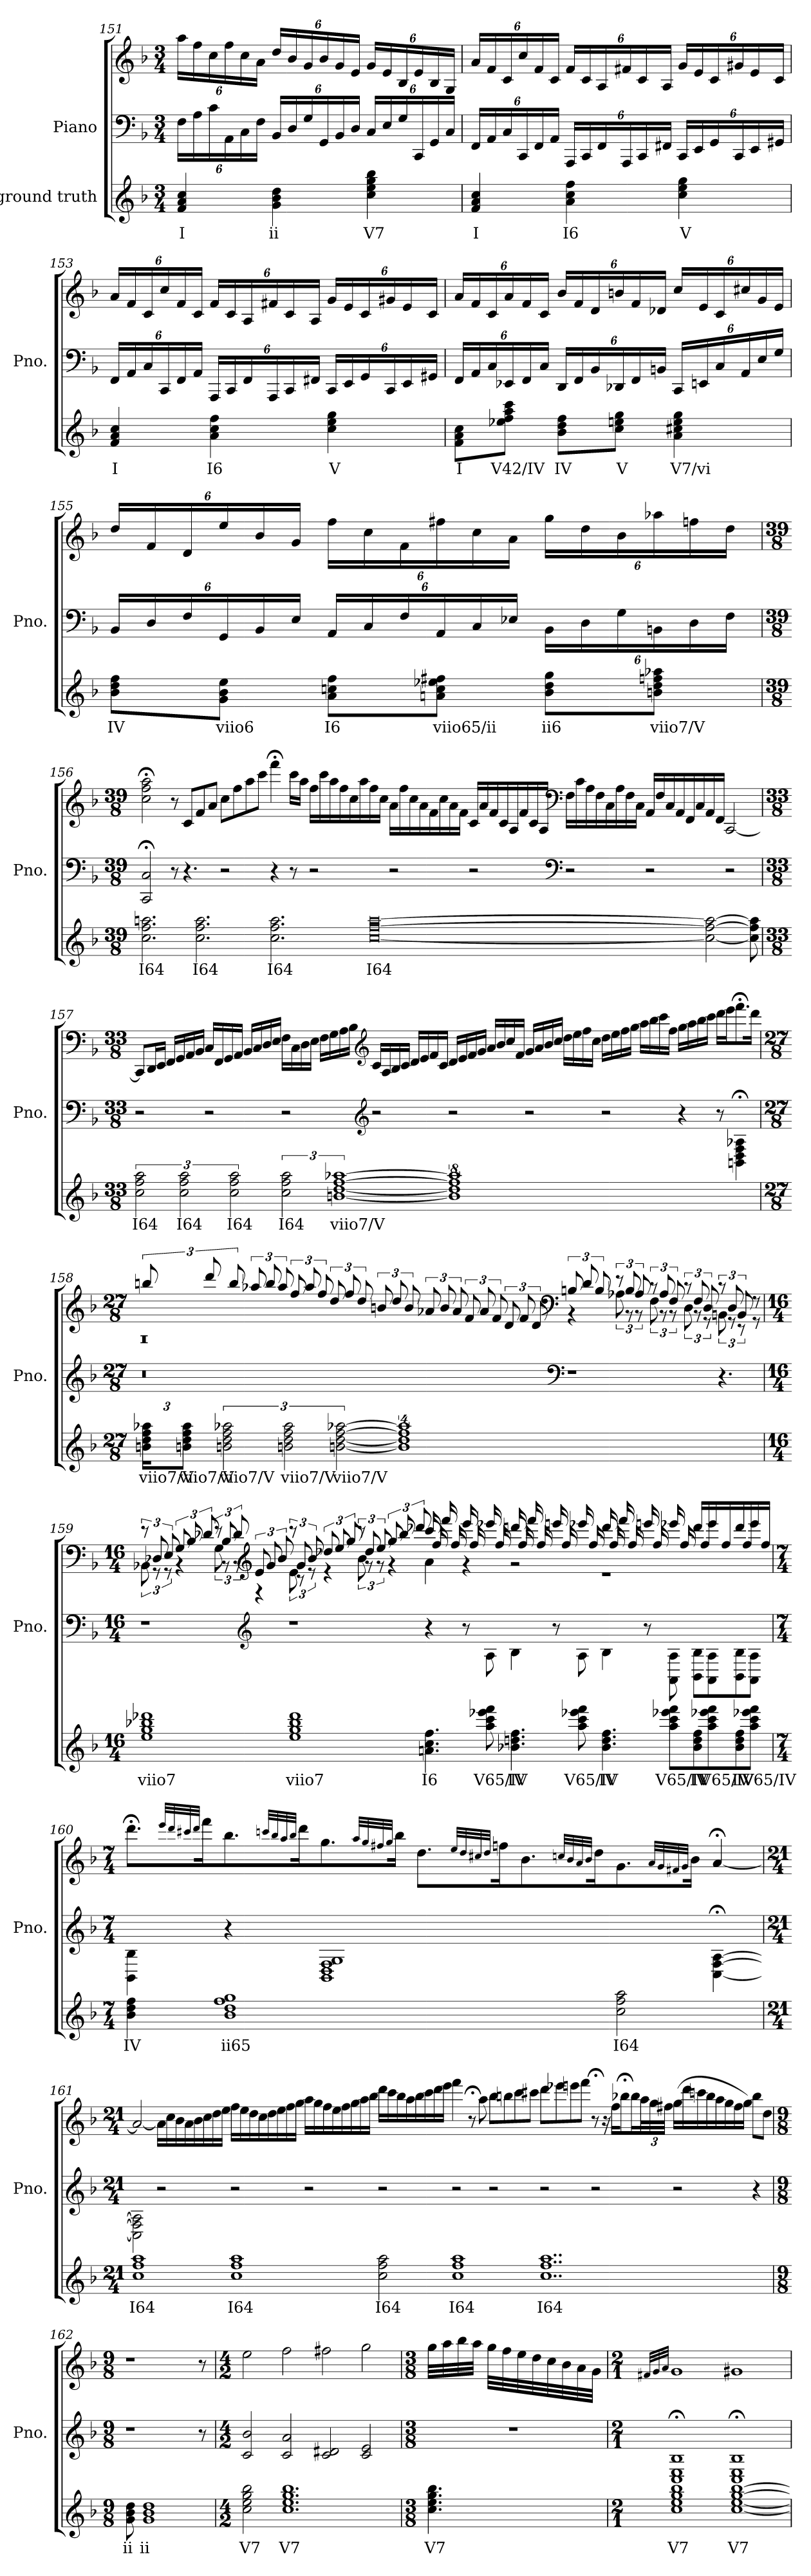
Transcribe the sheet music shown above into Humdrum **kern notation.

**kern	**text	**kern	**kern
*part2	*part2	*part1	*part1
*staff3	*staff3	*staff2	*staff1
*I"ground truth	*	*I"Piano	*
*	*	*I'Pno.	*
!!LO:LB:g=z
*	*	*clefF4	*clefG2
*k[b-]	*	*k[b-]	*k[b-]
*F:	*	*F:	*F:
*M3/4	*	*M3/4	*M3/4
=151	=151	=151	=151
*	*	*Xbrackettup	*Xbrackettup
4f 4a 4cc	I	24F\LL	24aa\LL
.	.	24A\	24ff\
.	.	24c\	24cc\
.	.	24AA\	24ff\
.	.	24C\	24cc\
.	.	24F\JJ	24a\JJ
4g 4b- 4dd	ii	24BB-/LL	24dd/LL
.	.	24D/	24b-/
.	.	24G/	24g/
.	.	24GG/	24b-/
.	.	24BB-/	24g/
.	.	24D/JJ	24e/JJ
4cc 4ee 4gg 4bb-	V7	24C/LL	24g/LL
.	.	24E/	24e/
.	.	24G/	24B-/
.	.	24CC/	24e/
.	.	24GG/	24B-/
.	.	24C/JJ	24G/JJ
=152	=152	=152	=152
4f 4a 4cc	I	24FF/LL	24a/LL
.	.	24AA/	24f/
.	.	24C/	24c/
.	.	24CC/	24cc/
.	.	24FF/	24f/
.	.	24AA/JJ	24c/JJ
4a 4cc 4ff	I6	24AAA/LL	24f/LL
.	.	24CC/	24c/
.	.	24FF/	24A/
.	.	24AAA/	24f#X/
.	.	24CC/	24c/
.	.	24FF#X/JJ	24A/JJ
4cc 4ee 4gg	V	24CC/LL	24g/LL
.	.	24EE/	24e/
.	.	24GG/	24c/
.	.	24CC/	24g#X/
.	.	24EE/	24e/
.	.	24GG#X/JJ	24c/JJ
!!LO:LB:g=z
=153	=153	=153	=153
4f 4a 4cc	I	24FF/LL	24a/LL
.	.	24AA/	24f/
.	.	24C/	24c/
.	.	24CC/	24cc/
.	.	24FF/	24f/
.	.	24AA/JJ	24c/JJ
4a 4cc 4ff	I6	24AAA/LL	24f/LL
.	.	24CC/	24c/
.	.	24FF/	24A/
.	.	24AAA/	24f#X/
.	.	24CC/	24c/
.	.	24FF#X/JJ	24A/JJ
4cc 4ee 4gg	V	24CC/LL	24g/LL
.	.	24EE/	24e/
.	.	24GG/	24c/
.	.	24CC/	24g#X/
.	.	24EE/	24e/
.	.	24GG#X/JJ	24c/JJ
=154	=154	=154	=154
8f 8a 8ccL	I	24FF/LL	24a/LL
.	.	24AA/	24f/
.	.	24C/	24c/
8ee-X 8ff 8aa 8cccJ	V42/IV	24EE-X/	24a/
.	.	24FF/	24f/
.	.	24C/JJ	24c/JJ
8b- 8dd 8ffL	IV	24DD/LL	24b-/LL
.	.	24FF/	24f/
.	.	24BB-/	24d/
8cc 8een 8ggJ	V	24DD-X/	24bn/
.	.	24FF/	24f/
.	.	24BBn/JJ	24d-X/JJ
4a 4cc#X 4ee 4gg	V7/vi	24CC/LL	24cc/LL
.	.	24EEn/	24e/
.	.	24C/	24c/
.	.	24AA/	24cc#X/
.	.	24E/	24g/
.	.	24G/JJ	24e/JJ
!!LO:LB:g=z
=155	=155	=155	=155
8b- 8dd 8ffL	IV	24BB-/LL	24dd/LL
.	.	24D/	24f/
.	.	24F/	24d/
8g 8b- 8eeJ	viio6	24GG/	24ee/
.	.	24BB-/	24b-/
.	.	24E/JJ	24g/JJ
8a 8ccn 8ffL	I6	24AA/LL	24ff\LL
.	.	24C/	24cc\
.	.	24F/	24f\
8an 8cc 8ee-X 8ff#XJ	viio65/ii	24AA/	24ff#X\
.	.	24C/	24cc\
.	.	24E-X/JJ	24a\JJ
8b- 8dd 8ggL	ii6	24BB-\LL	24gg\LL
.	.	24D\	24dd\
.	.	24G\	24b-\
8bn 8dd 8ffn 8aa-XJ	viio7/V	24BBn\	24aa-X\
.	.	24D\	24ffn\
.	.	24F\JJ	24dd\JJ
!!LO:PB:g=z
=156	=156	=156	=156
*M39/8	*	*M39/8	*M39/8
2.cc 2.ff 2.aan	I64	2CC/;< 2C/;<	2cc\;< 2ff\;< 2aa\;<
.	.	8r	8r
.	.	4.r	8c/L
2.cc 2.ff 2.aa	I64	.	8f/
.	.	.	8a/J
.	.	2r	8cc\L
.	.	.	8ff\
.	.	.	8aa\
.	.	.	8ccc\J
2.cc 2.ff 2.aa	I64	4r	4fff;<\
.	.	8r	16ccc\LL
.	.	.	16aa\JJ
.	.	2r	16ff\LL
.	.	.	16ccc\
.	.	.	16aa\
.	.	.	16ff\
.	.	.	16cc\
.	.	.	16aa\
[0cc [0ff [0aa	I64	.	16ff\
.	.	.	16cc\JJ
.	.	2r	16a\LL
.	.	.	16ff\
.	.	.	16cc\
.	.	.	16a\
.	.	.	16f\
.	.	.	16cc\
.	.	.	16a\
.	.	.	16f\JJ
.	.	2r	16c/LL
.	.	.	16a/
.	.	.	16f/
.	.	.	16c/
.	.	.	16A/
.	.	.	16f/
.	.	.	16c/
.	.	.	16A/JJ
*	*	*clefF4	*clefF4
.	.	2r	16F\LL
.	.	.	16c\
.	.	.	16A\
.	.	.	16F\
.	.	.	16C\
.	.	.	16A\
.	.	.	16F\
.	.	.	16C\JJ
.	.	2r	16AA/LL
.	.	.	16F/
.	.	.	16C/
.	.	.	16AA/
.	.	.	16FF/
.	.	.	16C/
2cc_ 2ff_ 2aa_	.	.	16AA/
.	.	.	16FF/JJ
.	.	2r	[2CC/
8cc] 8ff] 8aa]	.	.	.
!!LO:LB:g=z
=157	=157	=157	=157
*M33/8	*	*M33/8	*M33/8
3cc 3ff 3aa	I64	2r	8CC/L]
.	.	.	16DD/L
.	.	.	16EE/JJ
.	.	.	16FF/LL
.	.	.	16GG/
3cc 3ff 3aa	I64	.	.
.	.	.	16AA/
.	.	.	16BB-/JJ
.	.	2r	16C/LL
.	.	.	16FF/
.	.	.	16GG/
3cc 3ff 3aa	I64	.	.
.	.	.	16AA/JJ
.	.	.	16BB-/LL
.	.	.	16C/
.	.	.	16D/
.	.	.	16E/JJ
3cc 3ff 3aa	I64	2r	16F\LL
.	.	.	16C\
.	.	.	16D\
.	.	.	16E\JJ
.	.	.	16F\LL
.	.	.	16G\
[3%2bn [3%2dd [3%2ff [3%2aa-X	viio7/V	.	.
.	.	.	16A\
.	.	.	16B-\JJ
*	*	*clefG2	*clefG2
.	.	2r	16c/LL
.	.	.	16A/
.	.	.	16B-/
.	.	.	16c/JJ
.	.	.	16d/LL
.	.	.	16e/
.	.	.	16f/
.	.	.	16c/JJ
8%17b] 8%17dd] 8%17ff] 8%17aa-]	.	2r	16d/LL
.	.	.	16e/
.	.	.	16f/
.	.	.	16g/JJ
.	.	.	16a/LL
.	.	.	16b-/
.	.	.	16cc/
.	.	.	16f/JJ
.	.	2r	16g/LL
.	.	.	16a/
.	.	.	16b-/
.	.	.	16cc/JJ
.	.	.	16dd\LL
.	.	.	16ee\
.	.	.	16ff\
.	.	.	16cc\JJ
.	.	2r	16dd\LL
.	.	.	16ee\
.	.	.	16ff\
.	.	.	16gg\JJ
.	.	.	16aa\LL
.	.	.	16bb-\
.	.	.	16ccc\
.	.	.	16ff\JJ
.	.	4r	16gg\LL
.	.	.	16aa\
.	.	.	16bb-\
.	.	.	16ccc\JJ
.	.	8r	16ddd\LL
.	.	.	16eee\J
.	.	4BBn\;< 4D\;< 4F\;< 4A-X\;<	8.fff;<\
.	.	.	16ddd\Jk
!!LO:LB:g=z
=158	=158	=158	=158
*M27/8	*	*M27/8	*M27/8
*	*	*	*brackettup
*	*	*	*^
24bn 24dd 24ff 24aa-XKL	viio7/V	0r	12bbn/	0r
12bn 12dd 12ff 12aa-J	viio7/V	.	.	.
.	.	.	12ddd/	.
3bn 3dd 3ff 3aa-X	viio7/V	.	.	.
.	.	.	12bb/	.
.	.	.	12aa-X/	.
.	.	.	12bb/	.
.	.	.	12aa-/	.
3bn 3dd 3ff 3aa-	viio7/V	.	.	.
.	.	.	12ff/	.
.	.	.	12aa-/	.
.	.	.	12ff/	.
.	.	.	12dd/	.
[3bn [3dd [3ff [3aa-X	viio7/V	.	.	.
.	.	.	12ff/	.
.	.	.	12dd/	.
.	.	.	12bn/	.
.	.	.	12dd/	.
4%9b] 4%9dd] 4%9ff] 4%9aa-]	.	.	.	.
.	.	.	12b/	.
.	.	.	12a-X/	.
.	.	.	12b/	.
.	.	.	12a-/	.
.	.	.	12f/	.
.	.	.	12a-/	.
.	.	.	12f/	.
.	.	.	12d/	.
.	.	.	12f/	.
.	.	.	12d/	.
*	*	*clefF4	*clefF4	*
.	.	1r	12Bn/	4r
.	.	.	12d/	.
.	.	.	12B/	.
.	.	.	12r	12A-X\
.	.	.	12B/	12r
.	.	.	12A-/	12r
.	.	.	12r	12F\
.	.	.	12A-/	12r
.	.	.	12F/	12r
.	.	.	12r	12D\
.	.	.	12F/	12r
.	.	.	12D/	12r
.	.	4.r	12r	12BBn\
.	.	.	12D/	12r
.	.	.	12BB/	12r
.	.	.	8r	8r
!!LO:LB:g=z	!!
=159	=159	=159	=159	=159
*M16/4	*	*M16/4	*M16/4	*
1ee 1gg 1bb-X 1ddd-X	viio7	1r	12r	12BB-X\
.	.	.	12D-X/	12r
.	.	.	12E/	12r
.	.	.	12G/	4r
.	.	.	12B-/	.
.	.	.	12d-X/	.
.	.	.	12r	12G\
.	.	.	12B-/	12r
.	.	.	12d-/	12r
*	*	*clefG2	*clefG2	*
.	.	.	12e/	4r
.	.	.	12g/	.
.	.	.	12b-/	.
1ee 1gg 1bb- 1ddd-	viio7	1r	12r	12e\
.	.	.	12g/	12r
.	.	.	12b-/	12r
.	.	.	12dd-X/	4r
.	.	.	12ee/	.
.	.	.	12gg/	.
.	.	.	12r	12b-\
.	.	.	12dd-/	12r
.	.	.	12ee/	12r
.	.	.	12gg/	4r
.	.	.	12bb-/	.
.	.	.	12ddd-X/	.
4.an 4.cc 4.ff	I6	4r	16ccc/	4a\
.	.	.	16ff/	.
.	.	.	16fff/	.
.	.	.	16ff/	.
.	.	8r	16eee/	4r
.	.	.	16ff/	.
8aa 8ccc 8eee-X 8fff	V65/IV	8A\	16eee-X/	.
.	.	.	16ff/	.
4.b-X 4.ddn 4.ff	IV	4B-\	16dddn/	2r
.	.	.	16ff/	.
.	.	.	16fff/	.
.	.	.	16ff/	.
.	.	8r	16eeen/	.
.	.	.	16ff/	.
8aa 8ccc 8eee-X 8fff	V65/IV	8A\	16eee-X/	.
.	.	.	16ff/	.
4.b- 4.dd 4.ff	IV	4B-\	16ddd/	1r
.	.	.	16ff/	.
.	.	.	16fff/	.
.	.	.	16ff/	.
.	.	8r	16eeen/	.
.	.	.	16ff/	.
8aa 8ccc 8eee-X 8fffL	V65/IV	8AA\ 8A\	16eee-X/	.
.	.	.	16ff/	.
8b- 8dd 8ff	IV	8BB-\ 8B-\L	16ddd/LL	.
.	.	.	16ff/	.
8aa 8ccc 8eee-X 8fff	V65/IV	8AA\ 8A\	16eee-/	.
.	.	.	16ff/	.
8b- 8dd 8ff	IV	8BB-\ 8B-\	16ddd/	.
.	.	.	16ff/	.
8aa 8ccc 8eee-X 8fffJ	V65/IV	8AA\ 8A\J	16eee-/	.
.	.	.	16ff/JJ	.
*	*	*	*v	*v
!!LO:LB:g=z
=160	=160	=160	=160
*M7/4	*	*M7/4	*M7/4
4b- 4dd 4ff	IV	4BB-\ 4B-\	8.ddd;<\L
.	.	.	32qeee/LLL
.	.	.	32qddd/
.	.	.	32qccc#X/
.	.	.	32qddd/JJJ
.	.	.	16fff\K
1b- 1dd 1ff 1gg	ii65	4r	8.bb-\
.	.	.	32qcccn/LLL
.	.	.	32qbb-/
.	.	.	32qaa/
.	.	.	32qbb-/JJJ
.	.	.	16ddd\K
.	.	1BB- 1D 1F 1G	8.gg\
.	.	.	32qaa/LLL
.	.	.	32qgg/
.	.	.	32qff#X/
.	.	.	32qgg/JJJ
.	.	.	16bb-\Jk
.	.	.	8.dd\L
.	.	.	32qee/LLL
.	.	.	32qdd/
.	.	.	32qcc#X/
.	.	.	32qdd/JJJ
.	.	.	16ffn\K
.	.	.	8.b-\
.	.	.	32qccn/LLL
.	.	.	32qb-/
.	.	.	32qa/
.	.	.	32qb-/JJJ
.	.	.	16dd\K
2cc 2ff 2aa	I64	.	8.g\
.	.	.	32qa/LLL
.	.	.	32qg/
.	.	.	32qf#X/
.	.	.	32qg/JJJ
.	.	.	16b-\Jk
.	.	[4C\;< [4F\;< [4A\;<	[4a;</
!!LO:LB:g=z
=161	=161	=161	=161
*M21/4	*	*M21/4	*M21/4
1cc 1ff 1aa	I64	2C\] 2F\] 2A\]	2a/_
.	.	2r	16a\LL]
.	.	.	16cc\
.	.	.	16b-\
.	.	.	16a\
.	.	.	16b-\
.	.	.	16cc\
.	.	.	16dd\
.	.	.	16ee\JJ
1cc 1ff 1aa	I64	2r	16ff\LL
.	.	.	16ee\
.	.	.	16dd\
.	.	.	16cc\
.	.	.	16dd\
.	.	.	16ee\
.	.	.	16ff\
.	.	.	16gg\JJ
.	.	2r	16aa\LL
.	.	.	16gg\
.	.	.	16ff\
.	.	.	16ee\
.	.	.	16ff\
.	.	.	16gg\
.	.	.	16aa\
.	.	.	16bb-\JJ
2cc 2ff 2aa	I64	2r	16ddd\LL
.	.	.	16ccc\
.	.	.	16bb-\
.	.	.	16aa\
.	.	.	16bb-\
.	.	.	16ccc\
.	.	.	16ddd\
.	.	.	16eee\JJ
1cc 1ff 1aa	I64	2r	4fff\
.	.	.	8r;<
.	.	.	8aa\
.	.	2r	8bb-\L
.	.	.	8bbn\
.	.	.	8ccc\
.	.	.	8ccc#X\J
1..cc 1..ff 1..aa	I64	2r	8ddd\L
.	.	.	8eee-X\
.	.	.	8eeen\
.	.	.	8fff\J
.	.	2r	8r;<
.	.	.	16r
.	.	.	16ff\KL
.	.	.	8bb-X;<\
.	.	.	16bb-\L
*	*	*	*Xbrackettup
.	.	.	48aa\L
.	.	.	48gg\
.	.	.	48ff#X\JJJ
.	.	2r	(>16gg\LL
.	.	.	16ddd\
.	.	.	16cccn\
.	.	.	16bb-\
.	.	.	16aa\
.	.	.	16gg\
.	.	.	16ff#\
.	.	.	16gg\JJ)
.	.	4r	8bb-\L
.	.	.	8dd\J
!!LO:PB:g=z
=162	=162	=162	=162
*M9/8	*	*M9/8	*M9/8
8g 8b- 8dd	ii	1r	1r
1g 1b- 1dd	ii	.	.
.	.	8r	8r
=163	=163	=163	=163
*M4/2	*	*M4/2	*M4/2
2cc 2ee 2gg 2bb-	V7	2c/ 2b-/	2ee\
1.cc 1.ee 1.gg 1.bb-	V7	2c/ 2a/	2ff\
.	.	2c/ 2d#X/	2ff#X\
.	.	2c/ 2e/	2gg\
=164	=164	=164	=164
*M3/8	*	*M3/8	*M3/8
4.cc 4.ee 4.gg 4.bb-	V7	4.r	32gg\LLL
.	.	.	32aa\
.	.	.	32bb-\
.	.	.	32aa\JJJ
.	.	.	32gg\LLL
.	.	.	32ff\
.	.	.	32ee\
.	.	.	32dd\
.	.	.	32cc\
.	.	.	32b-\
.	.	.	32a\
.	.	.	32g\JJJ
=165	=165	=165	=165
*M2/1	*	*M2/1	*M2/1
.	.	.	32qf#X/LLL
.	.	.	32qg/
.	.	.	32qa/JJJ
1cc 1ee 1gg 1bb-	V7	1C;< 1E;< 1B-;<	1g
[1cc [1ee [1gg [1bb-	V7	1C;< 1E;< 1B-;<	1g#X
=	=	=	=
*-	*-	*-	*-
